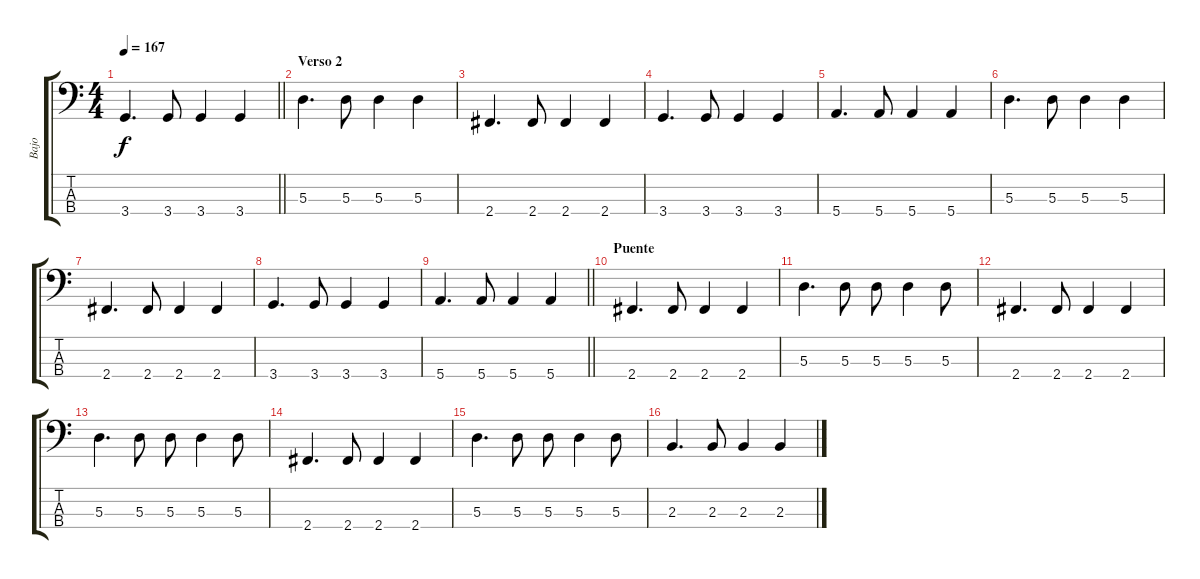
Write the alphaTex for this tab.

\track ("Bajo" "Bajo") {instrument electricbassfinger}
\staff {score tabs}
\tuning (G2 D2 A1 E1) {hide}
\ts (4 4)
\tempo 167
\clef f4
\barLineRight lightlight
\ks c
3.4.4{d dy f} 3.4.8 3.4.4 3.4.4 |
\section ("" "Verso 2")
5.3.4{d} 5.3.8 5.3.4 5.3.4 |
2.4.4{d} 2.4.8 2.4.4 2.4.4 |
3.4.4{d} 3.4.8 3.4.4 3.4.4 |
5.4.4{d} 5.4.8 5.4.4 5.4.4 |
5.3.4{d} 5.3.8 5.3.4 5.3.4 |
2.4.4{d} 2.4.8 2.4.4 2.4.4 |
3.4.4{d} 3.4.8 3.4.4 3.4.4 |
\barLineRight lightlight
5.4.4{d} 5.4.8 5.4.4 5.4.4 |
\section ("" "Puente")
2.4.4{d} 2.4.8 2.4.4 2.4.4 |
5.3.4{d} 5.3.8 5.3.8 5.3.4 5.3.8 |
2.4.4{d} 2.4.8 2.4.4 2.4.4 |
5.3.4{d} 5.3.8 5.3.8 5.3.4 5.3.8 |
2.4.4{d} 2.4.8 2.4.4 2.4.4 |
5.3.4{d} 5.3.8 5.3.8 5.3.4 5.3.8 |
2.3.4{d} 2.3.8 2.3.4 2.3.4
